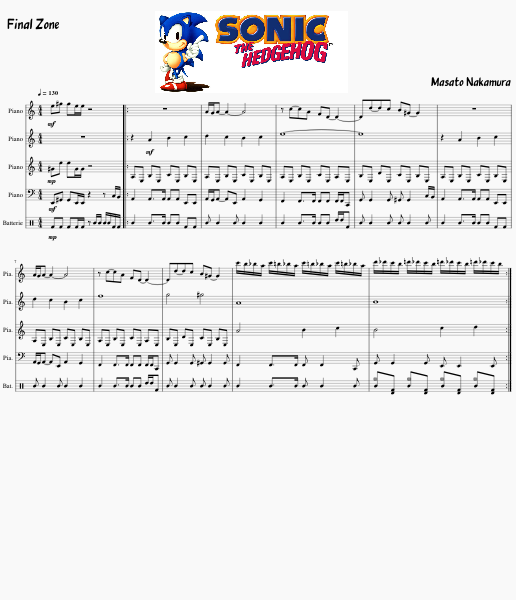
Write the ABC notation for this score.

X:1
%%score 1 2 3 4 5
L:1/8
Q:1/4=130
M:4/4
I:linebreak $
K:C
V:1 treble
V:2 treble
V:3 treble
V:4 bass
V:5 perc
K:none
V:1
!mf! e^g ge/e/ z4 |: z8 |!mf! A/G/A- A2- A4 | z c-cA FD- D2- | Dd-dc B^G- G2 | %5
 z8 |$ A/G/A- A2- A4 | z c-cA FD- D2- | Dd-dc B^G- G2 |!mp! c'/b/_b/a/ c'/=b/_b/a/ c'/=b/_b/a/ c'/=b/_b/a/ | %10
 d'/_d'/c'/b/ =d'/_d'/c'/b/ =d'/_d'/c'/b/ =d'/_d'/c'/b/ :| %11
V:2
 z8 |: z2!mf! A2 B2 c2 | d2 c2 B2 c2 | e8- | e8 | %5
 z2 A2 B2 c2 |$ d2 c2 B2 c2 | f8 | g4 ^g4 | A8 | %10
 B8 :| %11
V:3
!mp! ^Ge eG/G/ z4 |:!mp! A,E, B,E, CE, B,E, | A,E, B,E, CE, B,E, | A,E, B,E, CE, A,E, | B,E, DE, CE, B,E, | %5
 A,E, B,E, CE, B,E, |$ A,E, B,E, CE, B,E, | A,E, B,E, CE, A,E, | B,E, DE, CE, B,E, |!f! A4 B2 c2 | %10
 B4 c2 d2 :| %11
V:4
!mf! E,,^G,, G,,E,,/E,,/ z2 z C,/B,,/ |: A,,2 A,,>A,, A,,A,, E,,E,, | A,,/G,,/A,,- A,,E,, A,,2 G,,2 | F,,2 F,,>F,, F,,F,, F,,/F,,/C,, | G,, G,,2 G,, ^G,, G,,2 C,/B,,/ | %5
 A,,2 A,,>A,, A,,A,, E,,E,, |$ A,,/G,,/A,,- A,,E,, A,,2 G,,2 | F,,2 F,,>F,, F,,F,, F,,/F,,/C,, | G,, G,,2 G,, ^G,, G,,2 G,, | F,,2 F,,>F,, F,, F,,2 C,, | %10
 G,, G,,2 G,, E,, E,,2 E,, :| %11
V:5
!mp! FF FF/F/ z B/B/ B/B/F/F/ |: B2 B>B BB FF | B B2 B B2 B2 | B2 B>B BB d/d/F | B B2 B B B2 B | %5
 B2 B>B BB FF |$ B B2 B B2 B2 | B2 B>B BB d/d/F | B B2 B B B2 B | B2 B>B B B2 B | %10
 [B_g][DF] [B_g][DF] [B_g][DF] [B_g][DF] :| %11
